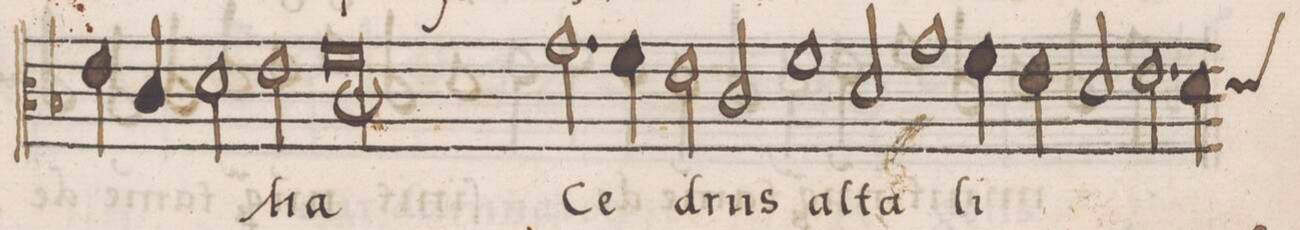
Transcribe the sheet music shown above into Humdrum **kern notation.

**kern	**text	**text
*I"CANTVS	*	*
*clefC3	*	*
*k[b-]	*	*
*met(C)	*	*
*M2/1	*	*
4e\	.	.
4c/	.	.
2d\	.	.
2e\	.	.
=52-	=52-	=52-
0f;<l	-ma	.
=53-	=53-	=53-
2.g\	Ce-	.
4f\	.	.
2e\	.	.
2c/	-drus	.
=54-	=54-	=54-
1f	al-	.
2d/	-ta	.
1g\	li-	.
=55-	=55-	=55-
4f\	.	.
4e\	.	.
2d/	.	.
2.e\	.	.
=56-	=56-	=56-
*custos:d	*	*
4d\	.	.
*-	*-	*-
